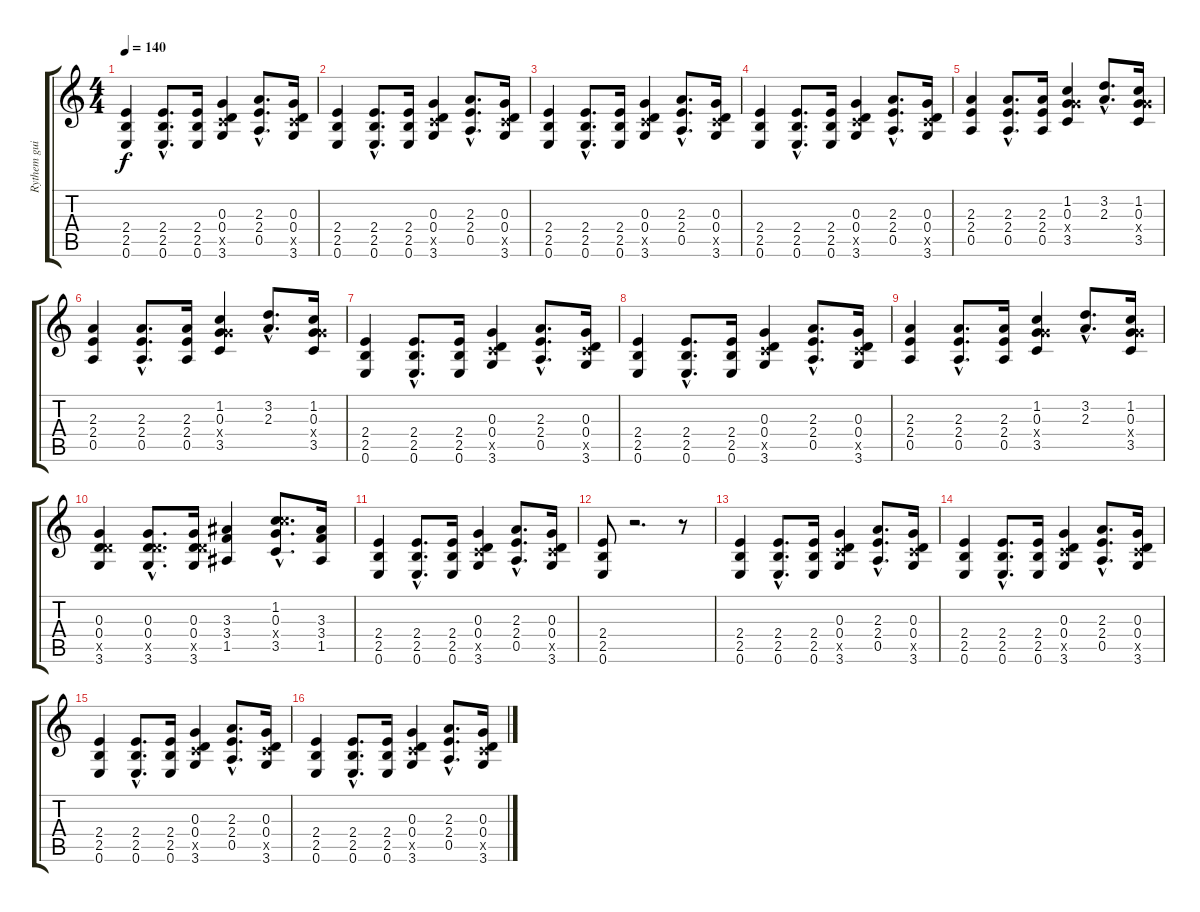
\track ("Rythem guitar" "Rythem gui") {instrument overdrivenguitar}
\staff {score tabs}
\tuning (E4 B3 G3 D3 A2 E2) {hide}
\ts (4 4)
\tempo 140
\clef g2
\ks c
(2.4 2.5 0.6).4{dy f} (2.4{hac} 2.5{hac} 0.6{hac}).8{d} (2.4 2.5 0.6).16 (0.3 0.4 3.5{x} 3.6).4 (2.3{hac} 2.4{hac} 0.5{hac}).8{d} (0.3 0.4 3.5{x} 3.6).16 |
(2.4 2.5 0.6).4 (2.4{hac} 2.5{hac} 0.6{hac}).8{d} (2.4 2.5 0.6).16 (0.3 0.4 3.5{x} 3.6).4 (2.3{hac} 2.4{hac} 0.5{hac}).8{d} (0.3 0.4 3.5{x} 3.6).16 |
(2.4 2.5 0.6).4 (2.4{hac} 2.5{hac} 0.6{hac}).8{d} (2.4 2.5 0.6).16 (0.3 0.4 3.5{x} 3.6).4 (2.3{hac} 2.4{hac} 0.5{hac}).8{d} (0.3 0.4 3.5{x} 3.6).16 |
(2.4 2.5 0.6).4 (2.4{hac} 2.5{hac} 0.6{hac}).8{d} (2.4 2.5 0.6).16 (0.3 0.4 3.5{x} 3.6).4 (2.3{hac} 2.4{hac} 0.5{hac}).8{d} (0.3 0.4 3.5{x} 3.6).16 |
(2.3 2.4 0.5).4 (2.3{hac} 2.4{hac} 0.5{hac}).8{d} (2.3 2.4 0.5).16 (1.2 0.3 5.4{x} 3.5).4 (3.2{hac} 2.3{hac}).8{d} (1.2 0.3 5.4{x} 3.5).16 |
(2.3 2.4 0.5).4 (2.3{hac} 2.4{hac} 0.5{hac}).8{d} (2.3 2.4 0.5).16 (1.2 0.3 5.4{x} 3.5).4 (3.2{hac} 2.3{hac}).8{d} (1.2 0.3 5.4{x} 3.5).16 |
(2.4 2.5 0.6).4 (2.4{hac} 2.5{hac} 0.6{hac}).8{d} (2.4 2.5 0.6).16 (0.3 0.4 3.5{x} 3.6).4 (2.3{hac} 2.4{hac} 0.5{hac}).8{d} (0.3 0.4 3.5{x} 3.6).16 |
(2.4 2.5 0.6).4 (2.4{hac} 2.5{hac} 0.6{hac}).8{d} (2.4 2.5 0.6).16 (0.3 0.4 3.5{x} 3.6).4 (2.3{hac} 2.4{hac} 0.5{hac}).8{d} (0.3 0.4 3.5{x} 3.6).16 |
(2.3 2.4 0.5).4 (2.3{hac} 2.4{hac} 0.5{hac}).8{d} (2.3 2.4 0.5).16 (1.2 0.3 5.4{x} 3.5).4 (3.2{hac} 2.3{hac}).8{d} (1.2 0.3 5.4{x} 3.5).16 |
(0.3 0.4 5.5{x} 3.6).4 (0.3{hac} 0.4{hac} 5.5{hac x} 3.6{hac}).8{d} (0.3 0.4 5.5{x} 3.6).16 (3.3 3.4 1.5).4 (1.2{hac} 0.3{hac} 10.4{hac x} 3.5{hac}).8{d} (3.3 3.4 1.5).16 |
(2.4 2.5 0.6).4 (2.4{hac} 2.5{hac} 0.6{hac}).8{d} (2.4 2.5 0.6).16 (0.3 0.4 3.5{x} 3.6).4 (2.3{hac} 2.4{hac} 0.5{hac}).8{d} (0.3 0.4 3.5{x} 3.6).16 |
(2.4 2.5 0.6).8 r.2{d} r.8 |
(2.4 2.5 0.6).4 (2.4{hac} 2.5{hac} 0.6{hac}).8{d} (2.4 2.5 0.6).16 (0.3 0.4 3.5{x} 3.6).4 (2.3{hac} 2.4{hac} 0.5{hac}).8{d} (0.3 0.4 3.5{x} 3.6).16 |
(2.4 2.5 0.6).4 (2.4{hac} 2.5{hac} 0.6{hac}).8{d} (2.4 2.5 0.6).16 (0.3 0.4 3.5{x} 3.6).4 (2.3{hac} 2.4{hac} 0.5{hac}).8{d} (0.3 0.4 3.5{x} 3.6).16 |
(2.4 2.5 0.6).4 (2.4{hac} 2.5{hac} 0.6{hac}).8{d} (2.4 2.5 0.6).16 (0.3 0.4 3.5{x} 3.6).4 (2.3{hac} 2.4{hac} 0.5{hac}).8{d} (0.3 0.4 3.5{x} 3.6).16 |
(2.4 2.5 0.6).4 (2.4{hac} 2.5{hac} 0.6{hac}).8{d} (2.4 2.5 0.6).16 (0.3 0.4 3.5{x} 3.6).4 (2.3{hac} 2.4{hac} 0.5{hac}).8{d} (0.3 0.4 3.5{x} 3.6).16
